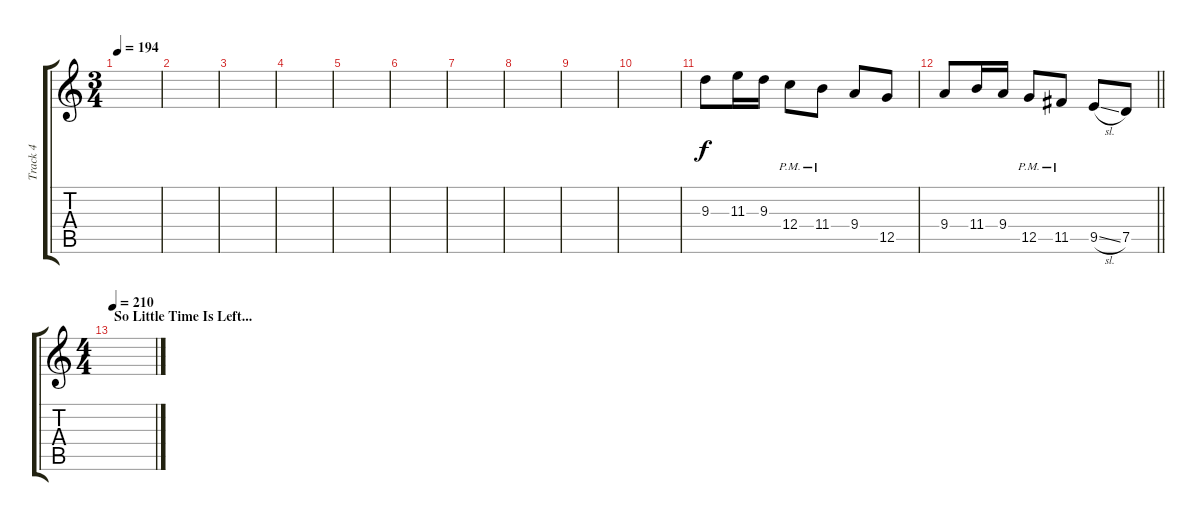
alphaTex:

\track ("Track 4" "Track 4") {instrument distortionguitar}
\staff {score tabs}
\tuning (D4 A3 F3 C3 G2 C2) {hide}
\ts (3 4)
\tempo 194
\clef g2
\ks c
|
|
|
|
|
|
|
|
|
|
9.3.8 11.3.16 9.3.16 12.4{pm}.8 11.4{pm}.8 9.4.8 12.5.8 |
\barLineRight lightlight
9.4.8 11.4.16 9.4.16 12.5{pm}.8 11.5{pm}.8 9.5{sl}.8 7.5.8 |
\ts (4 4)
\section ("" "So Little Time Is Left...")
\tempo 210
